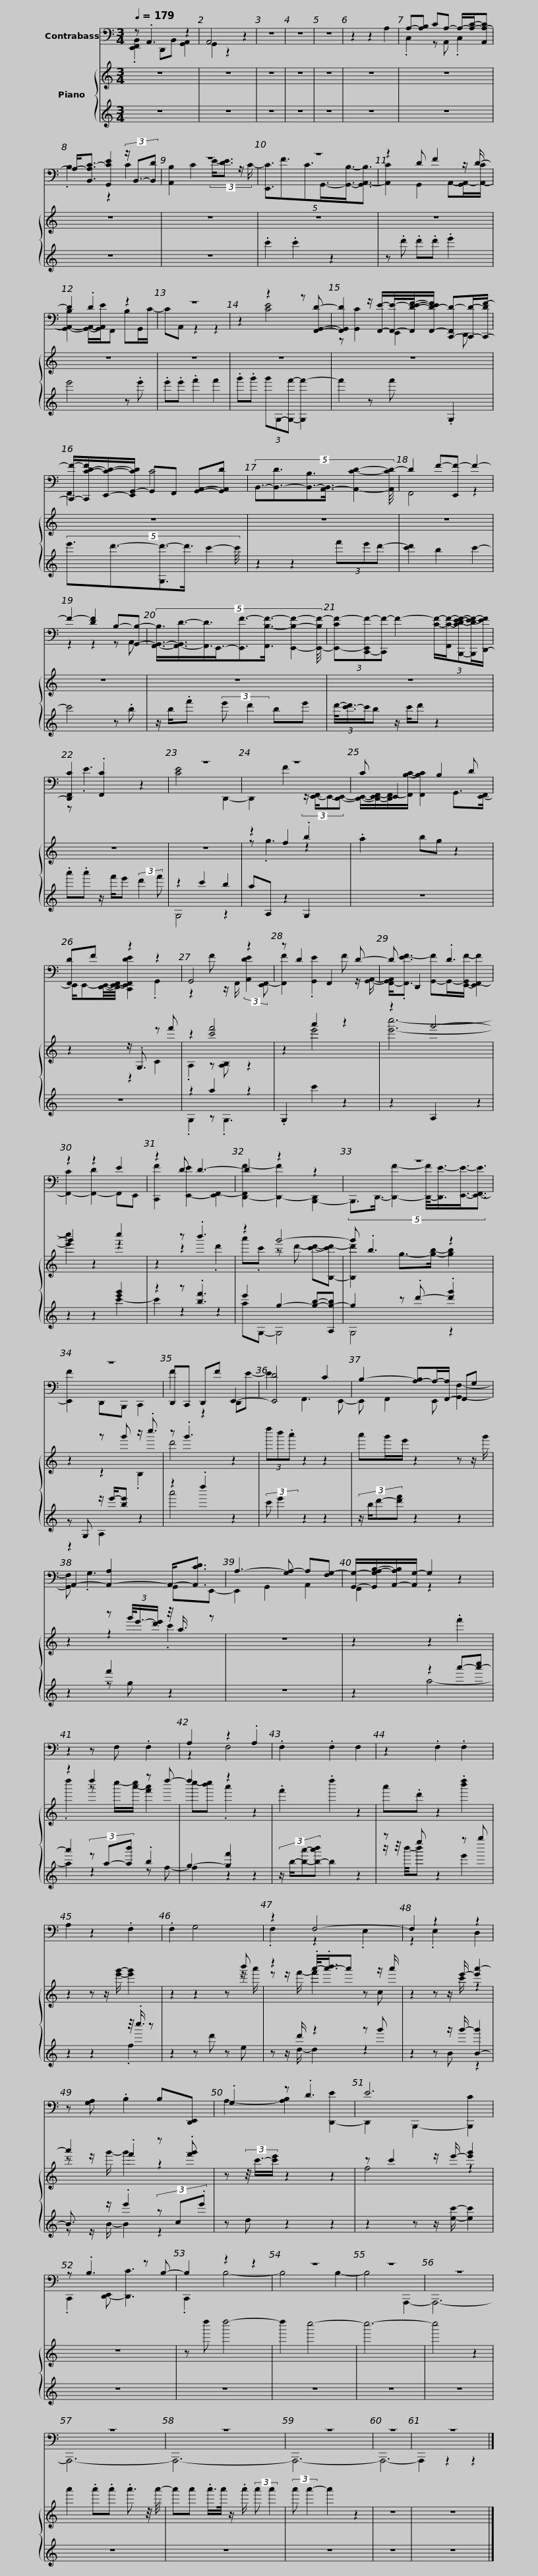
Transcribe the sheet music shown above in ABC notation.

X:1
%%score ( 1 2 ) { ( 3 6 ) | ( 4 5 ) }
L:1/8
Q:1/4=179
M:3/4
I:linebreak $
K:C
V:1 bass transpose=-12
V:2 bass transpose="-12 "
V:3 treble
V:6 treble
V:4 treble
V:5 treble
V:1
 z .A,,3 z2 | A,,4 z2 | z6 | z6 | z6 | %5
 z2 z2 A,2 | A,-[A,B,] CA,- A,/-[A,C]/-[A,,A,-C] |$ A,-<[B,,A,C-] [G,,CE]2 (3z/ B,,3/2-[B,,D] | z6 | z6 | %10
 z2 D F2 z/ D/- |$ D2 .D2 z2 | z6 | z2 z2 z [F,,G,,D]- | [F,,G,,D]2 z/ [F,,E]/-[F,,E]/4-[F,,D-E-F-]/4[F,,-D-EF]/ [C,,-F,,D-][C,,D]/-[C,,-DF-]/ |$ %15
 [C,,F]/-[C,,C-D-F]/[E,,CD]/-[E,,G,,-CD]/ G,,F,, [G,,A,,]-[G,,A,,D] | (5:4:6B,,3/2-[B,,-D]3/2[B,,-B,]3/2[A,,-B,,]3/4 [A,,CD]2- [A,,CD-]/4 | D2 F-[E,,F-] F2- | F2- [DF]2 B,-[G,,B,]- |$ (5:4:8[F,,-G,,-B,]3/4[F,,-G,,D-]3/4[F,,D]3/4E,,3/4-[E,,F-]3/2[F,,B,-F-]3/4 [E,,B,F]2- [E,,-B,F-]/4 | %20
 (3[E,,-CF-][C,,-E,,F-][C,,F-] F2- (3:2:5[CF]/-[F,,C-F-]/[B,,,-CD-E-F-][B,,,DE-F-]/[D,,-EF]/ | [D,,F,,C]2 .[F,,C]2 z2 |$ z6 | z6 | C E,,2 B,2 D | %25
 [F,,D]F z2 z2 |$ G,,4 z2 | z D2 F,,2 D- | D D,,2 .D3 | z2 z2 E2 | %30
 z2 D D3- |$ D2 z2 z2 | z6 | z6 | D,,C,, D,,F E,,2- |$ %35
 [E,,D]4 C2 | B,2- [A,-B,]A,/-[F,,-A,]/ F,,G, | A,,2- [A,,-A,]2 A,,-<[A,,CD] |$ A,3- [G,A,-] A,[F,G,-] | [G,,G,]/-[G,,G,A,-B,-]/[A,,-A,B,]/[A,,G,-]/ G,2 z2 | %40
 z2 z F, .F,2 | A,2 z2 .A,2 |$ .F,2 .F,2 F,2 | z2 .F,2 .F,2 | A,2 z2 .F,2 | %45
 .F,2 G,4 |$ z2 F,4- | F,2 z2 z2 | z [G,A,] .B,2 B,[D,,E,,] | .G,2 z .D3 | %50
 E6 |$ z .B,3 z B,- | B,2 z2 z2 | z6 | z6 | %55
 z6 | z6 | z6 |$ z6 | z6 | %60
 z6 |] %61
V:2
 .[E,,F,,B,,]2 D,,B,, [G,,A,,]2 | G,,2 z2 z2 | x6 | x6 | x6 | %5
 x6 | .C,2 z A,, .C,2 |$ .B,2 z2 C2 | [A,,B,]2 C2 (3:2:4E/-[DE]3/2 z/ C/- | (5:4:6[E,,C]3/2F3/2C3/2G,,3/4-[G,,B,]3/4-[G,,A,,-B,]3/2 | %10
 [A,,C]2 G,,2 A,,-[G,,A,,-]/[A,,-C]/ |$ [G,,-A,,-B,]2 [G,,A,,]/-[G,,A,,E]/F,, B,G,,/C/- | CA,, z2 z2 | z2 [CE]4 | z [G,,C]2 E,,2 D,, |$ %15
 F,,2 C4 | x6 | F,,4 z2 | z2 z2 z A,, |$ x6 | %20
 x6 | z .E3 z2 |$ [CE]4 D,,2- | D,,2 F2 (3:2:4z/ [E,,-F,,]/E,,-[D,,E,,]- | [D,,E,,]/-[D,,-E,,F,,-]/[D,,F,,-]/[F,,B,-C-]/ [F,,B,C]2 G,,>[E,,-F,,] | %25
 E,,/E,,-[D,,E,,]/4-[D,,E,,-F,,-]/4 [C,,E,,F,,DE]2 .G,,2 |$ z2 F z/ F,,/ (3:2:2[A,,DE]2 [E,,F,,-] | [F,,F]2 .[G,,E]2 F z/ [G,,A,,]/- | [F,,-G,,A,,]<.[F,,EF-] [G,,-F]G,,/-[E,,-G,,F-]/ [E,,F,,-F]2 | [F,,-C]2 [F,,-D]2 F,,E,, | %30
 [C,,F]2 [E,,-E]2 [E,,F,,-]2 |$ [D,,-F,,F-]2 [D,,-F]2 [B,,,-D,,]2 | (5:4:7B,,,3/2D,,3/4- [D,,F]2- [D,,-F]/4[D,,E-]3/4[E,,E]3/4-[E,,-F,,E]3/2 | [E,,F]2 D,,B,,, C,,2 | F2 z2 D,,E- |$ %35
 E2 F,,3 E,,- | E,, F,,2 E,, [G,,F,]2- | [G,,F,] .G,3 G,,E,,- |$ E,,2 G,,2 A,,2 | F,,2 z2 z2 | %40
 x6 | z2 F,4 |$ x6 | x6 | x6 | %45
 x6 |$ .F,2 z2 .E,2 | z2 .E,2 D,2 | x6 | A,2- [A,B,]2 [D,,-E]2 | %50
 D,,2 B,,,2- [B,,,C]2 |$ .C,,2 [D,,-E,,] [D,,C]3 | .C,,2 B,4- | B,4 B,2- | B,4 A,,,2- | %55
 A,,,6- | A,,,6- | A,,,6- |$ A,,,6- | A,,,6- | %60
 A,,,2 z2 z2 |] %61
V:3
 z6 | z6 | z6 | z6 | z6 | %5
 z6 | z6 |$ z6 | z6 | z6 | %10
 z6 |$ z6 | z6 | z6 | z6 |$ %15
 z6 | z6 | z6 | z6 |$ z6 | %20
 z6 | z6 |$ z6 | z2 f2 .b2 | .a2 bg z2 | %25
 z2 z/ .G,3/2 z f' |$ z2 [c'f']4 | z2 a'2 z2 | z2 g'4- | g'2 z2 c''2 | %30
 z2 z .b'3 |$ z2 g'4- | g' .b3 z2 | z2 z g' z/ .c''3/2 | z .g'3 z2 |$ %35
 (3d''b'.a' z2 z2 | a'g'/e'/ z2 z z/ g'/ | z2 z (3g'/4e'3/4-[d'e']/ z/4 a3/4 z |$ z6 | z2 z2 .f'2 | %40
 z2 d''2 z d''- | d''2 z2 z2 |$ .f'2 .d''2 z2 | a'.d' z2 .[b'd'']2 | z2 z z/ [e'g']/- [e'g']2 | %45
 z2 z2 z b' |$ z2 .a'/-<.[a'-b']/a' z z/ a'/ | z2 z z/ e'/- [e'a'-]2 | a'2 .f'2 z .[f'g'] | z (3z/4 c'3/4-[c'e']/ z2 z2 | %50
 z c'2 z/ e'/- [e'g']2 |$ z6 | z d'' d''4- | d''2 c''4- | c''6- | %55
 c''4 z2 | a'2 .a'.a' .a'3/2 z/4 a'/4- | a'a' .a'/>a'/ z/ .a'/ (3:2:2a' a'2 |$ (3:2:2a' a'2- a'2 z2 | z6 | %60
 z6 |] %61
V:4
 z6 | z6 | z6 | z6 | z6 | %5
 z6 | z6 |$ z6 | z6 | .c'2 .c'2 z2 | %10
 z .d' .d'.d' .e'2 |$ e'4 z .e' | .e'.e' .f'2 f'2 | .g'.g' (3g'G,-[G,f']- [G,f'-]2 | f'2 z f' .G,2 |$ %15
 (5:4:6e'3/2d'3/2-[G,d'-]3/2d'3/4 c'2- c'/4 | z2 z2 (3f'e'd'- | [c'd']2 b2 c'2- | c'4 z .b |$ z/ b/.f' (3:2:2e' d'2 be' | %20
 (3d'/4-[c'-d']3/4c'/b z/ c'/d' z2 | .a'.a' z/ f'/e' (3:2:2d'2 f' |$ z2 c'2 b2 | aA, z2 G,2 | z6 | %25
 z6 |$ z2 a2 z2 | .G,2 c'2 z2 | z2 A,2 z2 | z2 z2 [e'g']2 | %30
 z2 z .[bf']3 |$ e'2 g2- [gb]-[A,g-b] | g2 z .d'- .[d'g']2 | z G, z/ e'/-[be'] z2 | z2 .d''2 z2 |$ %35
 (3:2:2c' e'2 z2 z2 | (3:2:4z/ b/d'-[d'f'] z2 z2 | z2 f'2 z2 |$ z6 | z2 z2 a'-[a'-c''] | %40
 a'2 (3z a-[ab'] .b2 | g2- [gf']2 z2 |$ (3:2:4z/ b/-[ba']-[b-a'b'] b2 z2 | z e'' z2 z g'' | z2 z2 z/4 .c''3/4 z | %45
 z2 z d' z e |$ z z/ d'/ z2 z g' | z2 z z/ g'/- [B-g']2 | B3/2 z/ .e'2 (3z c.e' | z d z2 z2 | %50
 z2 z z/ [ec']/- [ec']2 |$ z6 | z6 | z6 | z6 | %55
 z6 | z6 | z6 |$ z6 | z6 | %60
 z6 |] %61
V:5
 x6 | x6 | x6 | x6 | x6 | %5
 x6 | x6 |$ x6 | x6 | x6 | %10
 x6 |$ x6 | x6 | x6 | x6 |$ %15
 x6 | x6 | x6 | x6 |$ x6 | %20
 x6 | x6 |$ G,4 z2 | x6 | x6 | %25
 x6 |$ .G,2 z .G,3 | x6 | x6 | z2 z2 c'2- | %30
 c'2 z2 z2 |$ aG,- G,4 | G,4 z2 | z2 A,2 z2 | a'4 z2 |$ %35
 x6 | x6 | z2 z g z2 |$ x6 | z2 a4- | %40
 a2 z2 z f- | f2 z2 z2 |$ x6 | z/ z/4 b'/4-b' z2 e'2 | z2 z2 .f2 | %45
 x6 |$ z z/ d/- d2 z2 | z2 z B z2 | z z/ B/- B2 z2 | x6 | %50
 x6 |$ x6 | x6 | x6 | x6 | %55
 x6 | x6 | x6 |$ x6 | x6 | %60
 x6 |] %61
V:6
 x6 | x6 | x6 | x6 | x6 | %5
 x6 | x6 |$ x6 | x6 | x6 | %10
 x6 |$ x6 | x6 | x6 | x6 |$ %15
 x6 | x6 | x6 | x6 |$ x6 | %20
 x6 | x6 |$ x6 | z .g3 z2 | x6 | %25
 z2 z2 C2 |$ .A,2 z [A,B,] z2 | z2 e'4 | [e'c'']6- | [e'c'']2 z2 z2 | %30
 z2 z2 .d'2 |$ a'.c' z d'- [c'd']-[B,-c'd'-] | [B,d']2 g->[gb]- [gb]2 | z2 z2 .B,2 | d'4 z2 |$ %35
 x6 | x6 | z2 z2 .c'2 |$ x6 | x6 | %40
 .d''2 z c''/-[a'-c'']/ [f'a']2 | c''-[b'c''] .a'2 z2 |$ x6 | x6 | x6 | %45
 z2 z2 z z/ a'/ |$ z z/ f'/- f'2 z c | z2 z z/ c'/ z2 | z z/ g'/- g'2 z2 | x6 | %50
 f4 z2 |$ x6 | x6 | x6 | x6 | %55
 x6 | x6 | x6 |$ x6 | x6 | %60
 x6 |] %61
